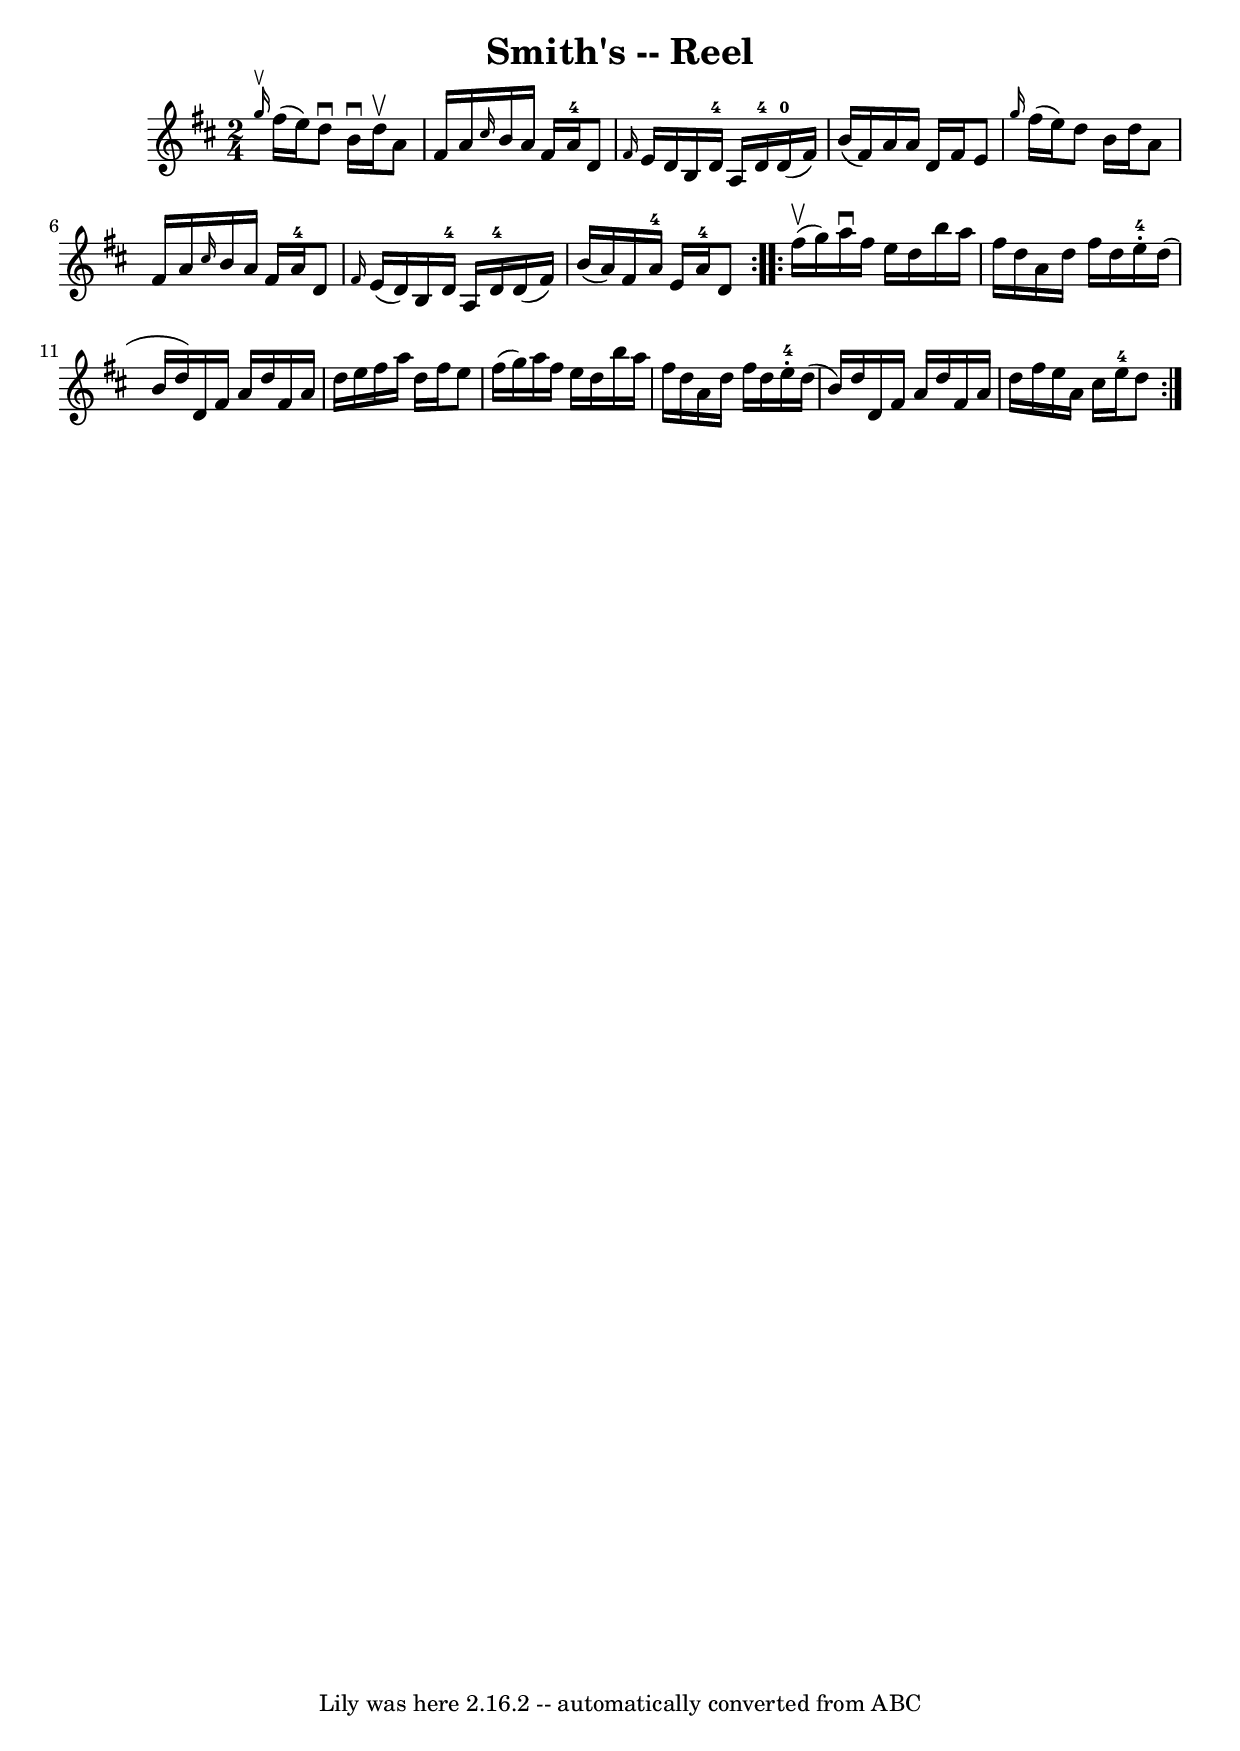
\version "2.16.2"
\include "Mammoth.ily"
\header {
  %% book = "Ryan's Mammoth Collection"
  crossRefNumber = "1"
  footnotes = "\\\\AKA Kitty's Wedding Hornpipe\\\\350"
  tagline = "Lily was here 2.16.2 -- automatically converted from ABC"
  title = "Smith's -- Reel"

}
voicedefault =  {



  \repeat volta 2 {

    \time 2/4 
    \key d \major
    \grace { g''16^\upbow  	   } fis''16 (e''16)   |
    d''8^\downbow b'16^\downbow d''16^\upbow a'8 fis'16         a'16     |
    \grace { cis''16  
	   } b'16 a'16 fis'16 a'16-4   
    d'8  \grace { fis'16   		} e'16 d'16     |
    b16 d'16-4 a16       d'16-4 d'16-0(fis'16) b'16 (fis'16)    |
    
    a'16 a'16 d'16 fis'16 e'8  \grace { g''16   				      } fis''16 (e''16 )    |
    d''8 b'16 d''16 a'8 fis'16 a'16    |
    
    \grace { cis''16  
	   } b'16 a'16 fis'16 a'16-4 d'8  \grace {    
	     fis'16   	   } e'16 (d'16)    |
    b16 d'16-4 a16 d'16-4       d'16 (fis'16) b'16 (a'16)    |
    fis'16 a'16-4   
    e'16 a'16-4 d'8  
  }     
  \repeat volta 2 {     fis''16^\upbow(g''16)   |
    a''16^\downbow fis''16 e''16 d''16 b''16 a''16         fis''16 d''16     |
    a'16 d''16 fis''16 d''16 e''16-4-. d''16 (b'16 d''16)   |
    d'16 fis'16 a'16         d''16 fis'16 a'16 d''16 e''16     |
    fis''16 a''16         d''16 fis''16 e''8 fis''16 (g''16)    |
    a''16         fis''16 e''16 d''16 b''16 a''16 fis''16 d''16     |
    
    a'16 d''16 fis''16 d''16 e''16-4-. d''16 (b'16)        d''16     |
    d'16 fis'16 a'16 d''16 fis'16 a'16 d''16       fis''16     |
    e''16 a'16 cis''16 e''16-4 d''8    
  }   

}

\score{
  <<

    \context Staff="default"
    {
      \voicedefault 
      
    }

  >>
  \layout {
    
  }
  \midi {
  }

}
